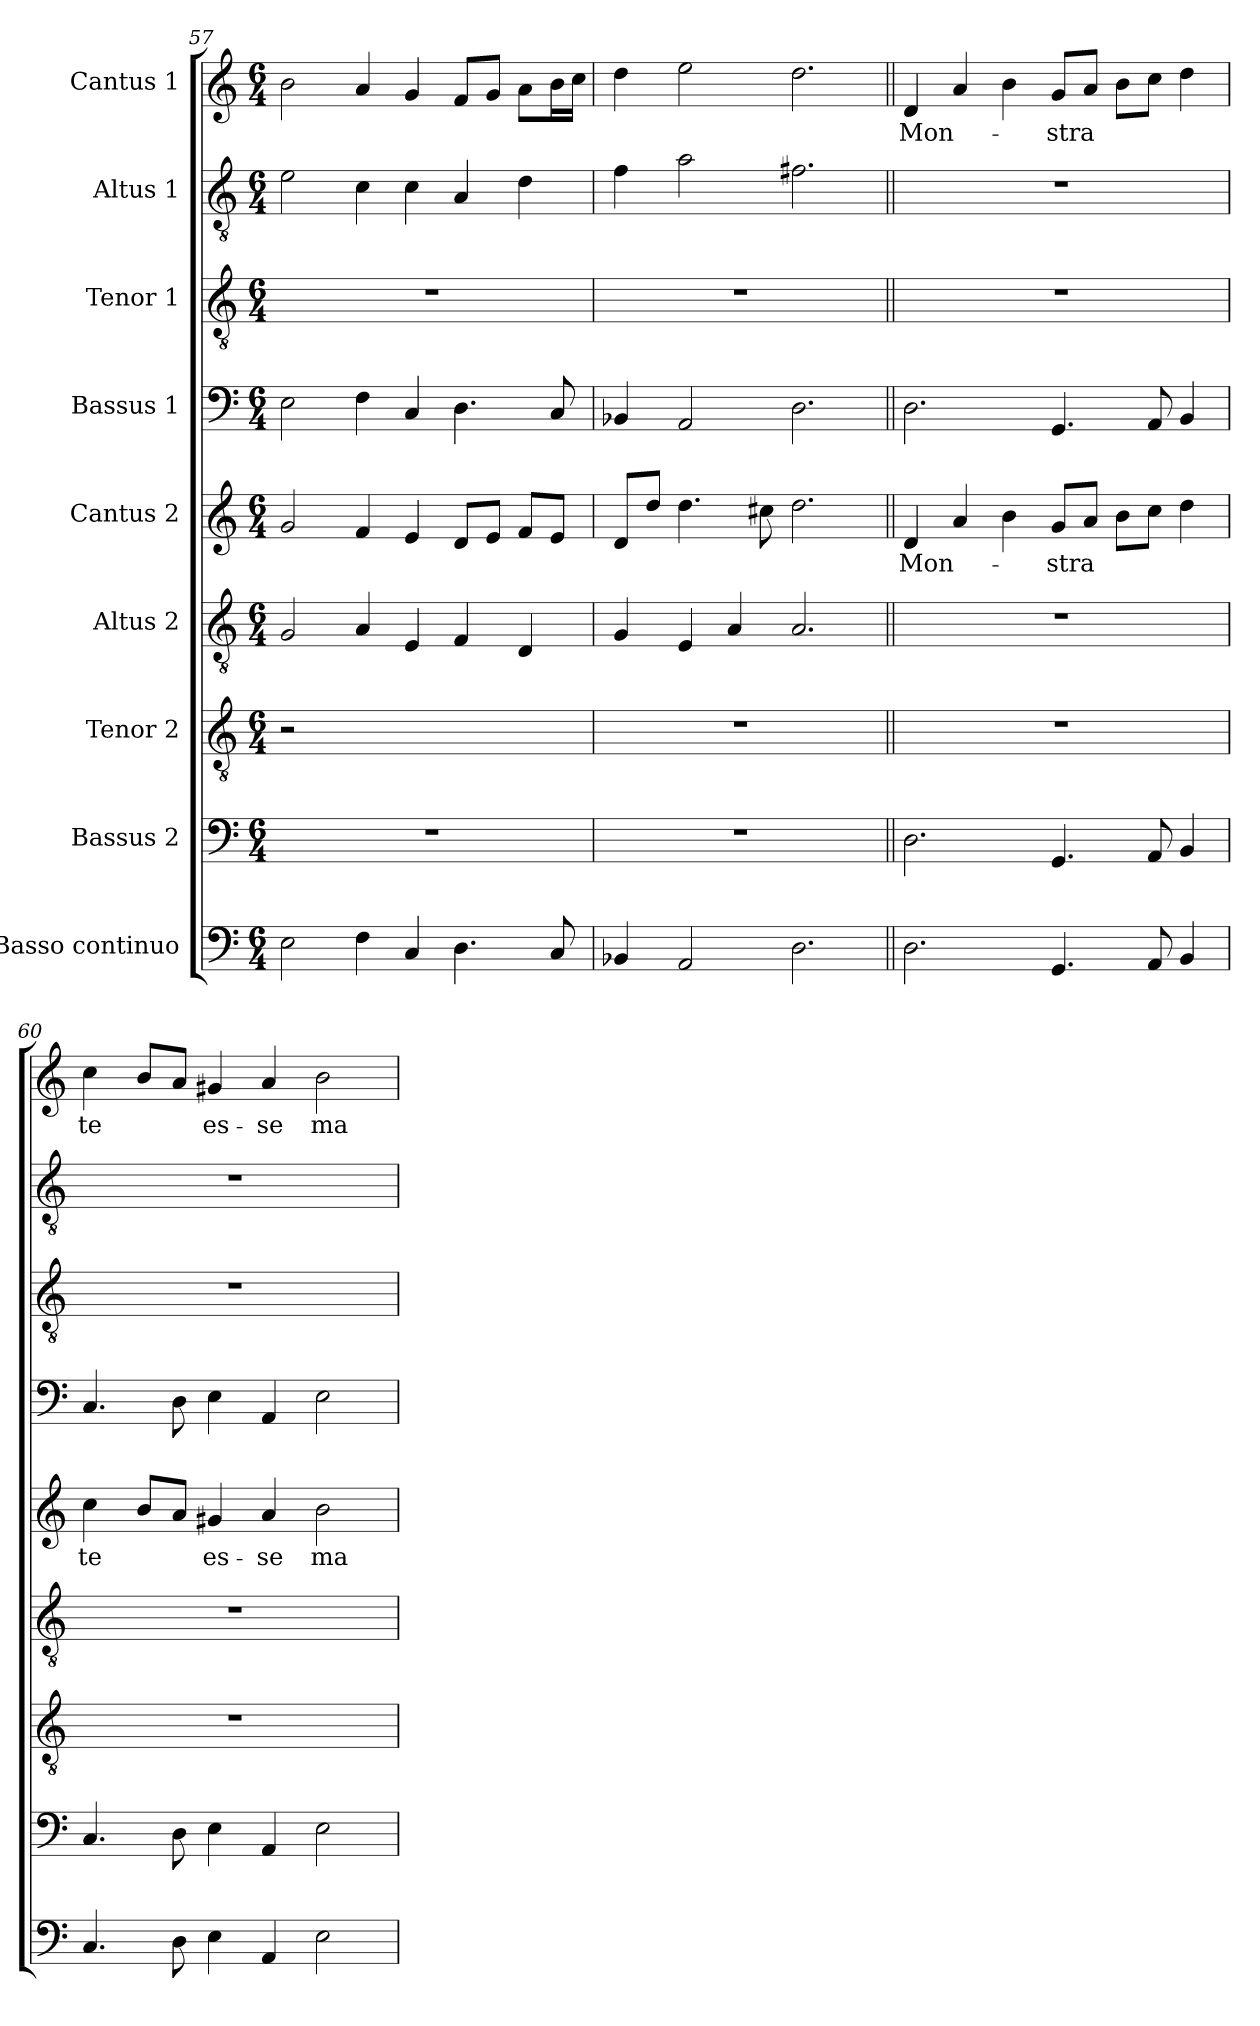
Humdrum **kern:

**kern	**kern	**kern	**kern	**kern	**text	**kern	**kern	**kern	**kern	**text
*part9	*part8	*part7	*part6	*part5	*part5	*part4	*part3	*part2	*part1	*part1
*staff9	*staff8	*staff7	*staff6	*staff5	*staff5	*staff4	*staff3	*staff2	*staff1	*staff1
*I"Basso continuo	*I"Bassus 2	*I"Tenor 2	*I"Altus 2	*I"Cantus 2	*	*I"Bassus 1	*I"Tenor 1	*I"Altus 1	*I"Cantus 1	*
*clefF4	*clefF4	*clefGv2	*clefGv2	*clefG2	*	*clefF4	*clefGv2	*clefGv2	*clefG2	*
*k[]	*k[]	*k[]	*k[]	*k[]	*	*k[]	*k[]	*k[]	*k[]	*
*C:	*C:	*C:	*C:	*C:	*	*C:	*C:	*C:	*C:	*
*M6/4	*M6/4	*M6/4	*M6/4	*M6/4	*	*M6/4	*M6/4	*M6/4	*M6/4	*
=57	=57	=57	=57	=57	=57	=57	=57	=57	=57	=57
2E\	1.r	2r	2G/	2g/	.	2E\	1.r	2e\	2b\	.
4F\	.	1ryy	4A/	4f/	.	4F\	.	4c\	4a/	.
4C/	.	.	4E/	4e/	.	4C/	.	4c\	4g/	.
4.D\	.	.	4F/	8d/L	.	4.D\	.	4A/	8f/L	.
.	.	.	.	8e/J	.	.	.	.	8g/J	.
.	.	.	4D/	8f/L	.	.	.	4d\	8a\L	.
8C/	.	.	.	8e/J	.	8C/	.	.	16b\L	.
.	.	.	.	.	.	.	.	.	16cc\JJ	.
=58	=58	=58	=58	=58	=58	=58	=58	=58	=58	=58
4BB-X/	1.r	1.r	4G/	8d/L	.	4BB-X/	1.r	4f\	4dd\	.
.	.	.	.	8dd/J	.	.	.	.	.	.
2AA/	.	.	4E/	4.dd\	.	2AA/	.	2a\	2ee\	.
.	.	.	4A/	.	.	.	.	.	.	.
.	.	.	.	8cc#X\	.	.	.	.	.	.
2.D\	.	.	2.A/	2.dd\	.	2.D\	.	2.f#X\	2.dd\	.
=59||	=59||	=59||	=59||	=59||	=59||	=59||	=59||	=59||	=59||	=59||
!	!	!	!	!	!LO:LY:b	!	!	!	!	!LO:LY:b
2.D\	2.D\	1.r	1.r	4d/	Mon-	2.D\	1.r	1.r	4d/	Mon-
.	.	.	.	4a/	.	.	.	.	4a/	.
.	.	.	.	4b\	.	.	.	.	4b\	.
!	!	!	!	!	!LO:LY:b	!	!	!	!	!LO:LY:b
4.GG/	4.GG/	.	.	8g/L	-stra	4.GG/	.	.	8g/L	-stra
.	.	.	.	8a/J	.	.	.	.	8a/J	.
.	.	.	.	8b\L	.	.	.	.	8b\L	.
8AA/	8AA/	.	.	8cc\J	.	8AA/	.	.	8cc\J	.
4BB/	4BB/	.	.	4dd\	.	4BB/	.	.	4dd\	.
=60	=60	=60	=60	=60	=60	=60	=60	=60	=60	=60
!	!	!	!	!	!LO:LY:b	!	!	!	!	!LO:LY:b
4.C/	4.C/	1.r	1.r	4cc\	te	4.C/	1.r	1.r	4cc\	te
.	.	.	.	8b/L	.	.	.	.	8b/L	.
8D\	8D\	.	.	8a/J	.	8D\	.	.	8a/J	.
!	!	!	!	!	!LO:LY:b	!	!	!	!	!LO:LY:b
4E\	4E\	.	.	4g#X/	es-	4E\	.	.	4g#X/	es-
!	!	!	!	!	!LO:LY:b	!	!	!	!	!LO:LY:b
4AA/	4AA/	.	.	4a/	-se	4AA/	.	.	4a/	-se
!	!	!	!	!	!LO:LY:b	!	!	!	!	!LO:LY:b
2E\	2E\	.	.	2b\	ma-	2E\	.	.	2b\	ma-
=	=	=	=	=	=	=	=	=	=	=
*-	*-	*-	*-	*-	*-	*-	*-	*-	*-	*-
